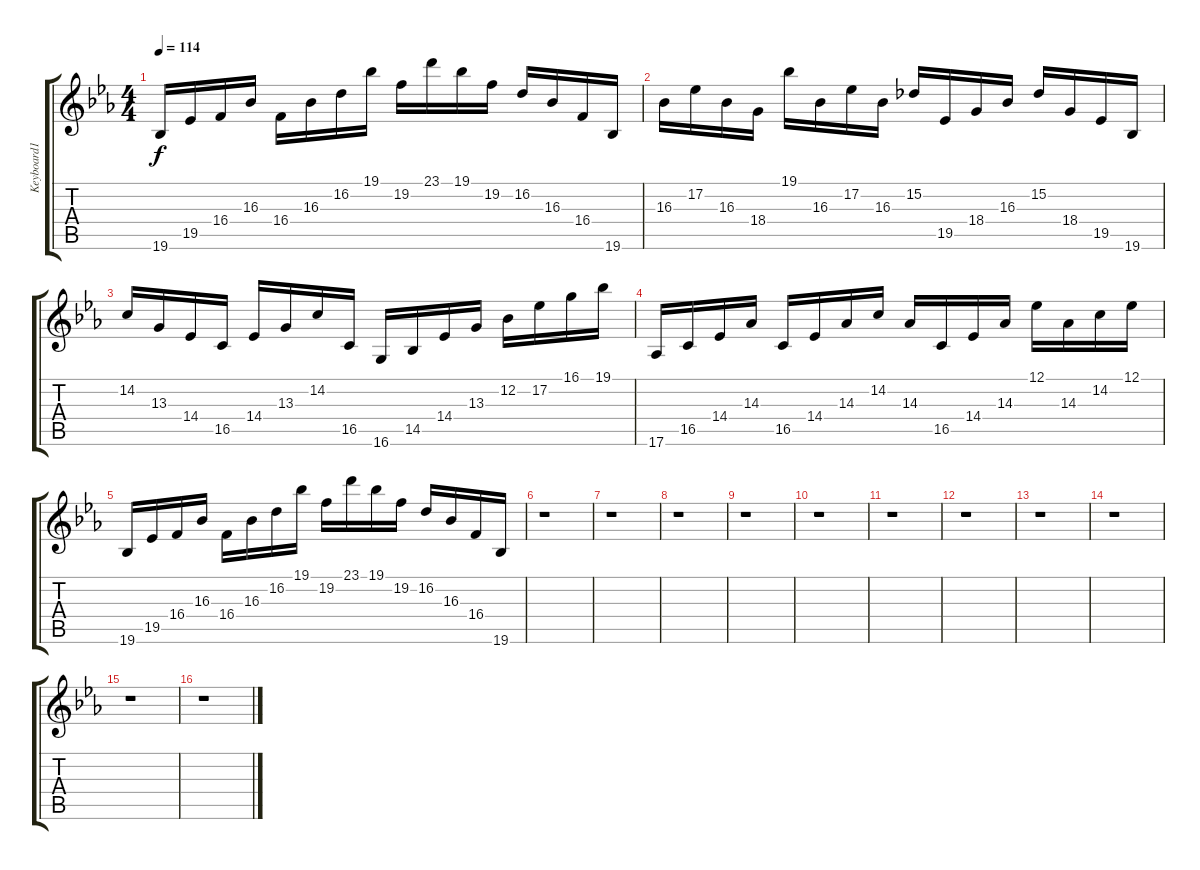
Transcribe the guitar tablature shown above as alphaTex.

\track ("Keyboard1" "Keyboard1") {instrument fx1rain}
\staff {score tabs}
\tuning (Eb4 Bb3 Gb3 Db3 Ab2 Eb2) {hide}
\ts (4 4)
\tempo 114
\clef g2
\ks eb
19.6.16{dy f} 19.5.16 16.4.16 16.3.16 16.4.16 16.3.16 16.2.16 19.1.16 19.2.16 23.1.16 19.1.16 19.2.16 16.2.16 16.3.16 16.4.16 19.6.16 |
16.3.16 17.2.16 16.3.16 18.4.16 19.1.16 16.3.16 17.2.16 16.3.16 15.2.16 19.5.16 18.4.16 16.3.16 15.2.16 18.4.16 19.5.16 19.6.16 |
14.2.16 13.3.16 14.4.16 16.5.16 14.4.16 13.3.16 14.2.16 16.5.16 16.6.16 14.5.16 14.4.16 13.3.16 12.2.16 17.2.16 16.1.16 19.1.16 |
17.6.16 16.5.16 14.4.16 14.3.16 16.5.16 14.4.16 14.3.16 14.2.16 14.3.16 16.5.16 14.4.16 14.3.16 12.1.16 14.3.16 14.2.16 12.1.16 |
19.6.16 19.5.16 16.4.16 16.3.16 16.4.16 16.3.16 16.2.16 19.1.16 19.2.16 23.1.16 19.1.16 19.2.16 16.2.16 16.3.16 16.4.16 19.6.16 |
r.1 |
r.1 |
r.1 |
r.1 |
r.1 |
r.1 |
r.1 |
r.1 |
r.1 |
r.1 |
r.1
